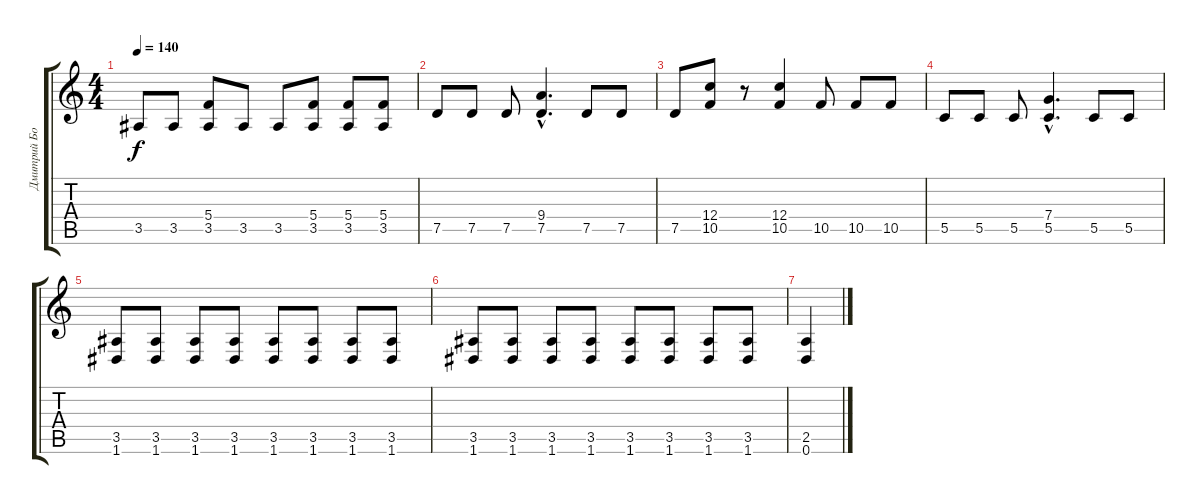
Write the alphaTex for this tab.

\track ("Дмитрий Борисенков" "Дмитрий Бо") {instrument distortionguitar}
\staff {score tabs}
\tuning (D4 A3 F3 C3 G2 D2) {hide}
\ts (4 4)
\tempo 140
\clef g2
\ks c
3.5.8{dy f} 3.5.8 (5.4 3.5).8 3.5.8 3.5.8 (5.4 3.5).8 (5.4 3.5).8 (5.4 3.5).8 |
7.5.8 7.5.8 7.5.8 (9.4{hac} 7.5{hac}).4{d} 7.5.8 7.5.8 |
7.5.8 (12.4 10.5).8 r.8 (12.4 10.5).4 10.5.8 10.5.8 10.5.8 |
5.5.8 5.5.8 5.5.8 (7.4{hac} 5.5{hac}).4{d} 5.5.8 5.5.8 |
(3.5 1.6).8 (3.5 1.6).8 (3.5 1.6).8 (3.5 1.6).8 (3.5 1.6).8 (3.5 1.6).8 (3.5 1.6).8 (3.5 1.6).8 |
(3.5 1.6).8 (3.5 1.6).8 (3.5 1.6).8 (3.5 1.6).8 (3.5 1.6).8 (3.5 1.6).8 (3.5 1.6).8 (3.5 1.6).8 |
(2.5 0.6).4
